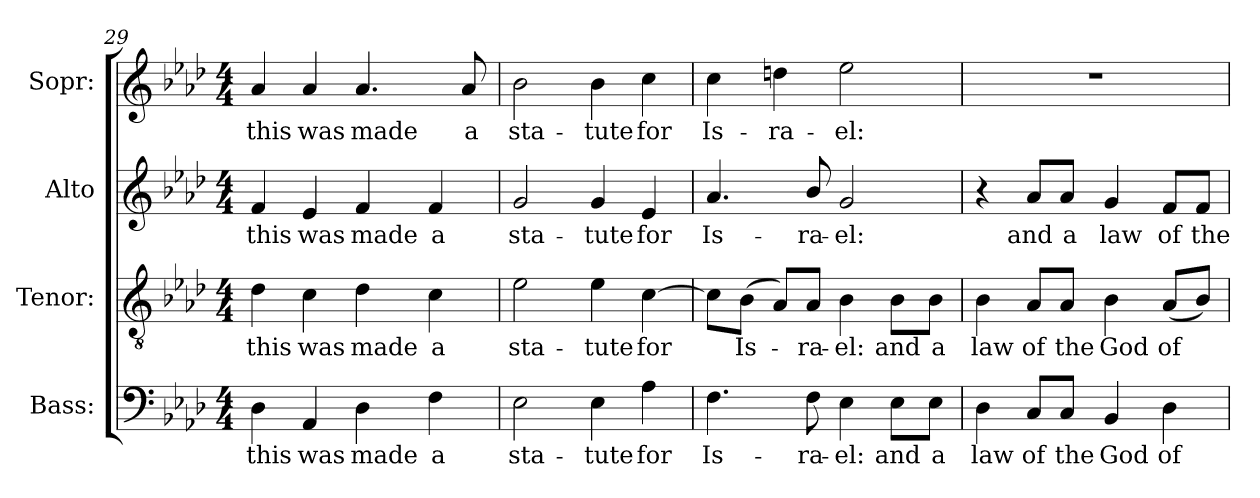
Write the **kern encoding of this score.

**kern	**text	**kern	**text	**kern	**text	**kern	**text
*part4	*part4	*part3	*part3	*part2	*part2	*part1	*part1
*staff4	*staff4	*staff3	*staff3	*staff2	*staff2	*staff1	*staff1
*I"Bass:	*	*I"Tenor:	*	*I"Alto	*	*I"Sopr:	*
!!LO:LB:g=z
*clefF4	*	*clefGv2	*	*clefG2	*	*clefG2	*
*	*	*ITrd7c12	*	*	*	*	*
*k[b-e-a-d-]	*	*k[b-e-a-d-]	*	*k[b-e-a-d-]	*	*k[b-e-a-d-]	*
*A-:	*	*A-:	*	*A-:	*	*A-:	*
*M4/4	*	*M4/4	*	*M4/4	*	*M4/4	*
=29	=29	=29	=29	=29	=29	=29	=29
!	!LO:LY:b:color=#000000	!	!	!	!	!	!
!	!	!	!LO:LY:b:color=#000000	!	!	!	!
!	!	!	!	!	!LO:LY:b:color=#000000	!	!
!	!	!	!	!	!	!	!LO:LY:b:color=#000000
4D-i\	this	4D-i\	this	4fi/	this	4a-i/	this
!	!LO:LY:b:color=#000000	!	!	!	!	!	!
!	!	!	!LO:LY:b:color=#000000	!	!	!	!
!	!	!	!	!	!LO:LY:b:color=#000000	!	!
!	!	!	!	!	!	!	!LO:LY:b:color=#000000
4AA-i/	was	4Ci\	was	4e-i/	was	4a-i/	was
!	!LO:LY:b:color=#000000	!	!	!	!	!	!
!	!	!	!LO:LY:b:color=#000000	!	!	!	!
!	!	!	!	!	!LO:LY:b:color=#000000	!	!
!	!	!	!	!	!	!	!LO:LY:b:color=#000000
4D-i\	made	4D-i\	made	4fi/	made	4.a-i/	made
!	!LO:LY:b:color=#000000	!	!	!	!	!	!
!	!	!	!LO:LY:b:color=#000000	!	!	!	!
!	!	!	!	!	!LO:LY:b:color=#000000	!	!
4Fi\	a	4Ci\	a	4fi/	a	.	.
!	!	!	!	!	!	!	!LO:LY:b:color=#000000
.	.	.	.	.	.	8a-i/	a
=30	=30	=30	=30	=30	=30	=30	=30
!	!LO:LY:b:color=#000000	!	!	!	!	!	!
!	!	!	!LO:LY:b:color=#000000	!	!	!	!
!	!	!	!	!	!LO:LY:b:color=#000000	!	!
!	!	!	!	!	!	!	!LO:LY:b:color=#000000
2E-i\	sta-	2E-i\	sta-	2gi/	sta-	2b-i\	sta-
!	!LO:LY:b:color=#000000	!	!	!	!	!	!
!	!	!	!LO:LY:b:color=#000000	!	!	!	!
!	!	!	!	!	!LO:LY:b:color=#000000	!	!
!	!	!	!	!	!	!	!LO:LY:b:color=#000000
4E-i\	-tute	4E-i\	-tute	4gi/	-tute	4b-i\	-tute
!	!LO:LY:b:color=#000000	!	!	!	!	!	!
!	!	!	!LO:LY:b:color=#000000	!	!	!	!
!	!	!	!	!	!LO:LY:b:color=#000000	!	!
!	!	!	!	!	!	!	!LO:LY:b:color=#000000
4A-i\	for	[4Ci\	for	4e-i/	for	4cci\	for
=31	=31	=31	=31	=31	=31	=31	=31
!	!LO:LY:b:color=#000000	!	!	!	!	!	!
!	!	!	!	!	!LO:LY:b:color=#000000	!	!
!	!	!	!	!	!	!	!LO:LY:b:color=#000000
4.Fi\	Is-	8Ci\L]	.	4.a-i/	Is-	4cci\	Is-
!	!	!	!LO:LY:b:color=#000000	!	!	!	!
.	.	(8BB-i\J	Is-	.	.	.	.
!	!	!	!	!	!	!	!LO:LY:b:color=#000000
.	.	8AA-i/L)	.	.	.	4ddni\	-ra-
!	!LO:LY:b:color=#000000	!	!	!	!	!	!
!	!	!	!LO:LY:b:color=#000000	!	!	!	!
!	!	!	!	!	!LO:LY:b:color=#000000	!	!
8Fi\	-ra-	8AA-i/J	-ra-	8b-i/	-ra-	.	.
!	!LO:LY:b:color=#000000	!	!	!	!	!	!
!	!	!	!LO:LY:b:color=#000000	!	!	!	!
!	!	!	!	!	!LO:LY:b:color=#000000	!	!
!	!	!	!	!	!	!	!LO:LY:b:color=#000000
4E-i\	-el:	4BB-i\	-el:	2gi/	-el:	2ee-i\	-el:
!	!LO:LY:b:color=#000000	!	!	!	!	!	!
!	!	!	!LO:LY:b:color=#000000	!	!	!	!
8E-i\L	and	8BB-i\L	and	.	.	.	.
!	!LO:LY:b:color=#000000	!	!	!	!	!	!
!	!	!	!LO:LY:b:color=#000000	!	!	!	!
8E-i\J	a	8BB-i\J	a	.	.	.	.
=32	=32	=32	=32	=32	=32	=32	=32
!	!LO:LY:b:color=#000000	!	!	!	!	!	!
!	!	!	!LO:LY:b:color=#000000	!	!	!	!
4D-i\	law	4BB-i\	law	4r	.	1r	.
!	!LO:LY:b:color=#000000	!	!	!	!	!	!
!	!	!	!LO:LY:b:color=#000000	!	!	!	!
!	!	!	!	!	!LO:LY:b:color=#000000	!	!
8Ci/L	of	8AA-i/L	of	8a-i/L	and	.	.
!	!LO:LY:b:color=#000000	!	!	!	!	!	!
!	!	!	!LO:LY:b:color=#000000	!	!	!	!
!	!	!	!	!	!LO:LY:b:color=#000000	!	!
8Ci/J	the	8AA-i/J	the	8a-i/J	a	.	.
!	!LO:LY:b:color=#000000	!	!	!	!	!	!
!	!	!	!LO:LY:b:color=#000000	!	!	!	!
!	!	!	!	!	!LO:LY:b:color=#000000	!	!
4BB-i/	God	4BB-i\	God	4gi/	law	.	.
!	!LO:LY:b:color=#000000	!	!	!	!	!	!
!	!	!	!LO:LY:b:color=#000000	!	!	!	!
!	!	!	!	!	!LO:LY:b:color=#000000	!	!
4D-i\	of	(8AA-i/L	of	8fi/L	of	.	.
!	!	!	!	!	!LO:LY:b:color=#000000	!	!
.	.	8BB-i/J)	.	8fi/J	the	.	.
=	=	=	=	=	=	=	=
*-	*-	*-	*-	*-	*-	*-	*-
